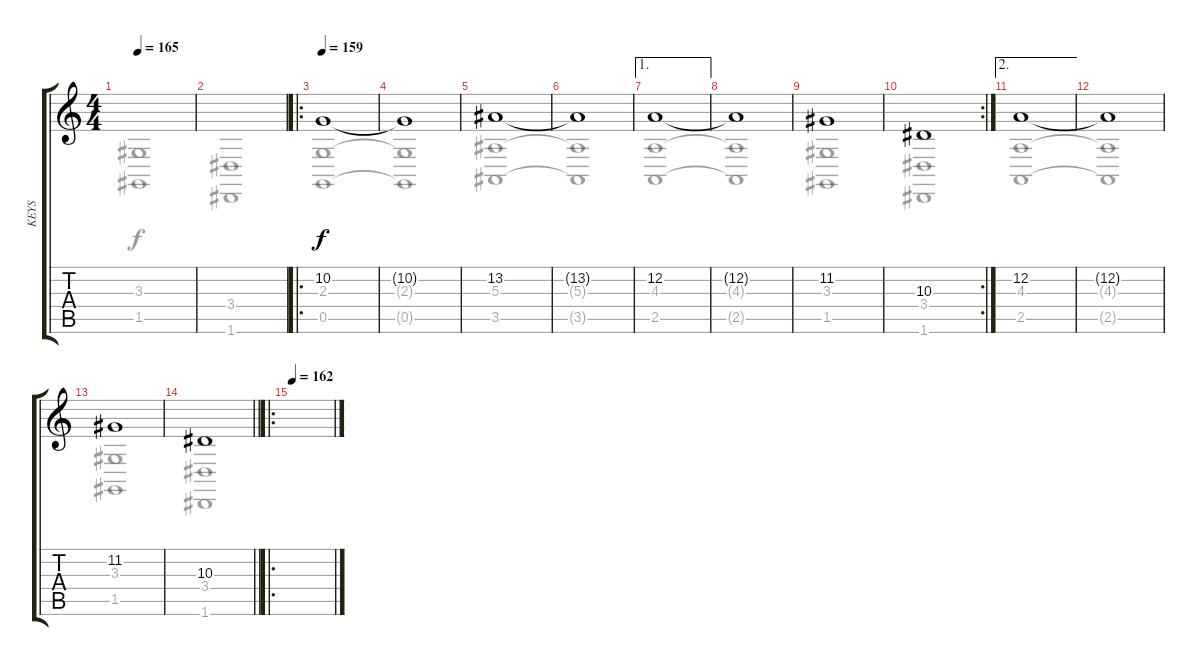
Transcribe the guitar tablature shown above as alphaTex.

\track ("KEYS" "KEYS") {instrument stringensemble1}
\staff {score tabs}
\tuning (D4 A3 F3 C3 G2 D2) {hide}
\voice
\ts (4 4)
\tempo 165
\clef g2
\ks c
|
|
\ro
\tempo 159
10.2.1 |
10.2{t}.1 |
13.2.1 |
13.2{t}.1 |
\ae 1
12.2.1 |
12.2{t}.1 |
11.2.1 |
\rc 2
10.3.1 |
\ae 2
12.2.1 |
12.2{t}.1 |
11.2.1 |
\barLineRight lightlight
10.3.1 |
\ro
\tempo 162
|
\voice
\clef g2
\ottava regular
\simile none
\ks c
(3.3 1.5).1{dy f} |
(3.4 1.6).1 |
(2.3 0.5).1 |
(2.3{t} 0.5{t}).1 |
(5.3 3.5).1 |
(5.3{t} 3.5{t}).1 |
(4.3 2.5).1 |
(4.3{t} 2.5{t}).1 |
(3.3 1.5).1 |
(3.4 1.6).1 |
(4.3 2.5).1 |
(4.3{t} 2.5{t}).1 |
(3.3 1.5).1 |
\barLineRight lightlight
(3.4 1.6).1 |
|
